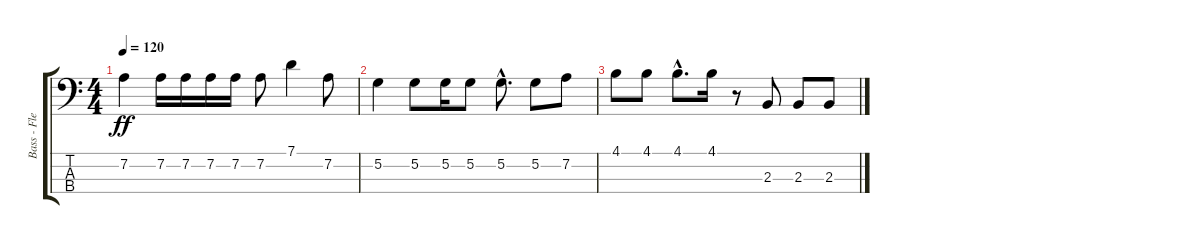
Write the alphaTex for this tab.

\track ("Bass - Flea" "Bass - Fle") {instrument slapbass1}
\staff {score tabs}
\tuning (G2 D2 A1 E1) {hide}
\ts (4 4)
\tempo 120
\clef f4
\ks c
7.2.4{dy ff instrument electricbasspick} 7.2.16 7.2.16 7.2.16 7.2.16 7.2.8 7.1.4 7.2.8 |
5.2.4 5.2.8 5.2.16 5.2.8 5.2{hac}.8{d} 5.2.8 7.2.8 |
4.1.8 4.1.8 4.1{hac}.8{d} 4.1.16 r.8 2.3.8 2.3.8 2.3.8
